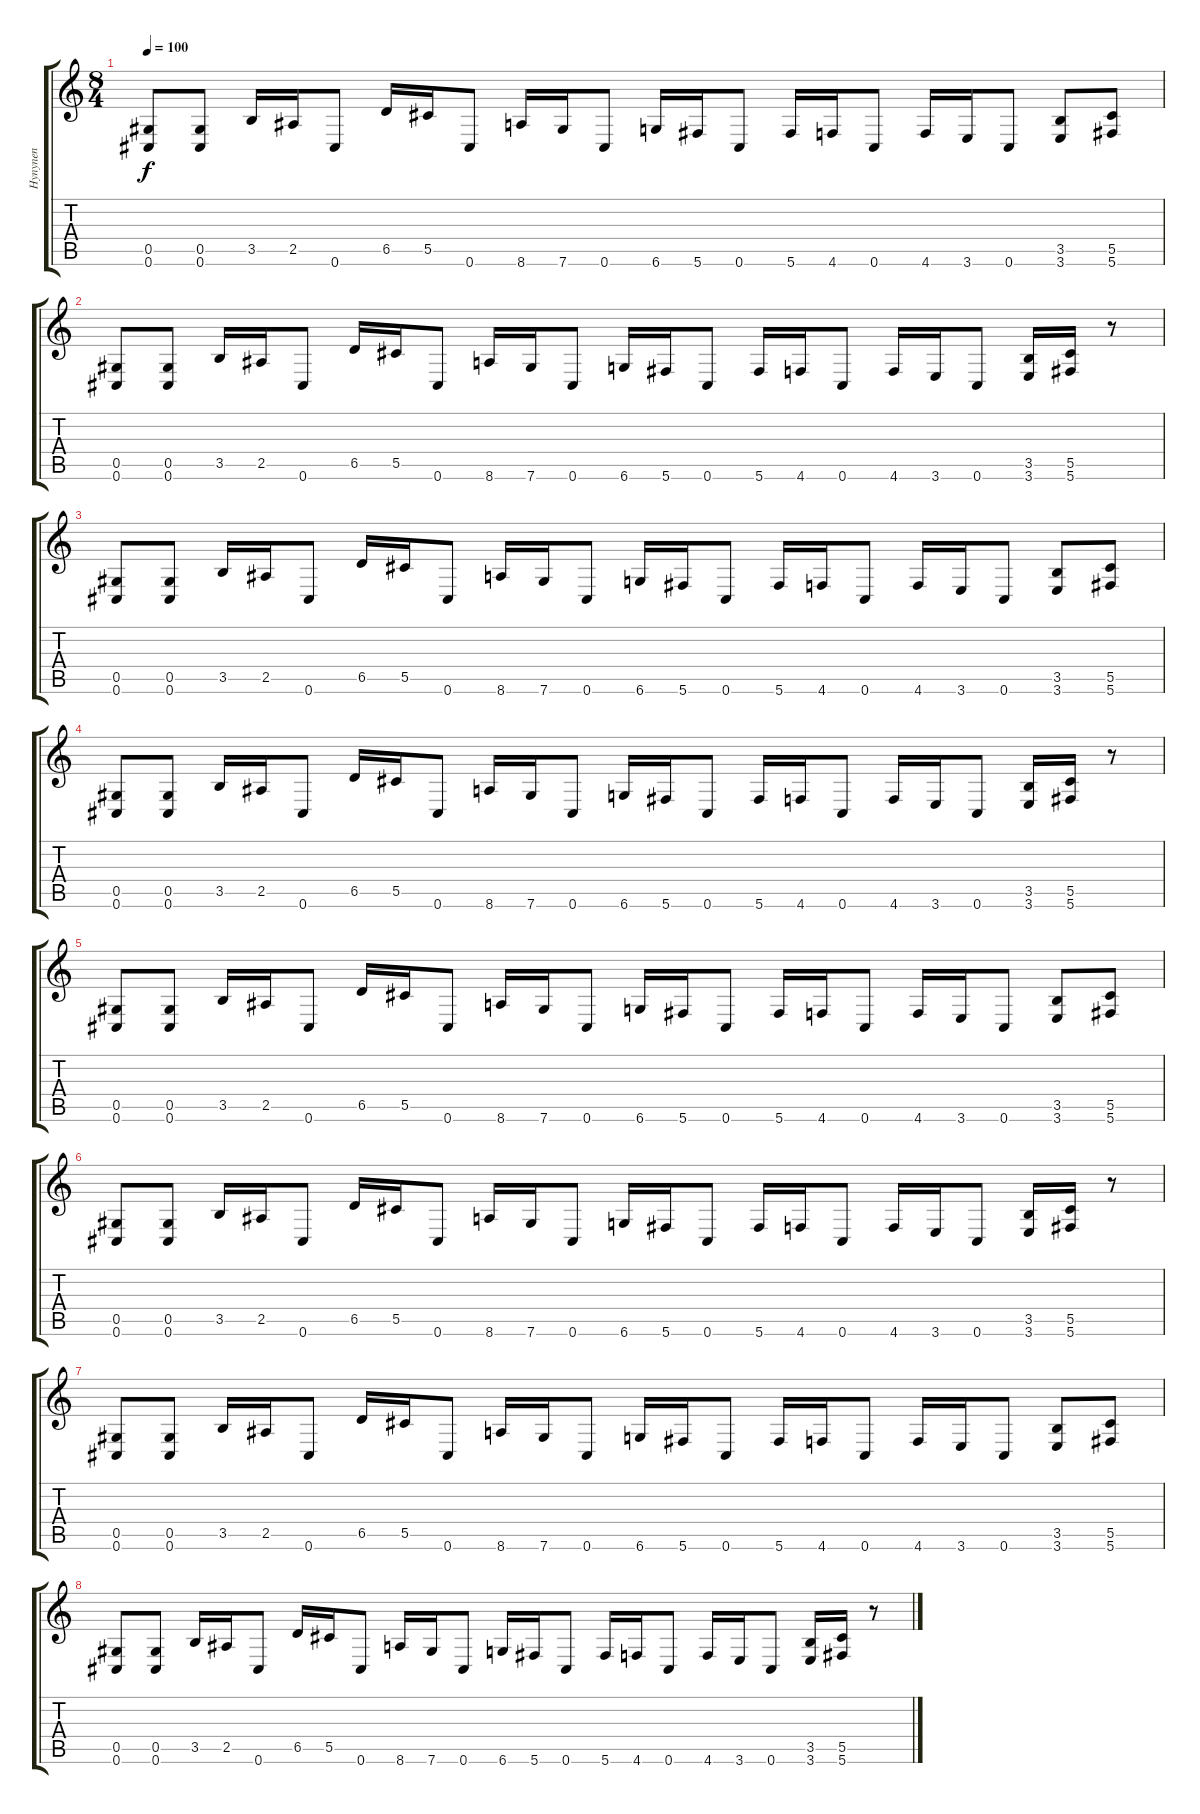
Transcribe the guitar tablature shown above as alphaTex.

\track ("Hynynen" "Hynynen") {instrument distortionguitar}
\staff {score tabs}
\tuning (Eb4 Bb3 Gb3 Db3 Ab2 Db2) {hide}
\ts (8 4)
\tempo 100
\clef g2
\ks c
(0.5 0.6).8{dy f instrument distortionguitar} (0.5 0.6).8 3.5.16 2.5.16 0.6.8 6.5.16 5.5.16 0.6.8 8.6.16 7.6.16 0.6.8 6.6.16 5.6.16 0.6.8 5.6.16 4.6.16 0.6.8 4.6.16 3.6.16 0.6.8 (3.5 3.6).8 (5.5 5.6).8 |
(0.5 0.6).8 (0.5 0.6).8 3.5.16 2.5.16 0.6.8 6.5.16 5.5.16 0.6.8 8.6.16 7.6.16 0.6.8 6.6.16 5.6.16 0.6.8 5.6.16 4.6.16 0.6.8 4.6.16 3.6.16 0.6.8 (3.5 3.6).16 (5.5 5.6).16 r.8 |
(0.5 0.6).8 (0.5 0.6).8 3.5.16 2.5.16 0.6.8 6.5.16 5.5.16 0.6.8 8.6.16 7.6.16 0.6.8 6.6.16 5.6.16 0.6.8 5.6.16 4.6.16 0.6.8 4.6.16 3.6.16 0.6.8 (3.5 3.6).8 (5.5 5.6).8 |
(0.5 0.6).8 (0.5 0.6).8 3.5.16 2.5.16 0.6.8 6.5.16 5.5.16 0.6.8 8.6.16 7.6.16 0.6.8 6.6.16 5.6.16 0.6.8 5.6.16 4.6.16 0.6.8 4.6.16 3.6.16 0.6.8 (3.5 3.6).16 (5.5 5.6).16 r.8 |
(0.5 0.6).8 (0.5 0.6).8 3.5.16 2.5.16 0.6.8 6.5.16 5.5.16 0.6.8 8.6.16 7.6.16 0.6.8 6.6.16 5.6.16 0.6.8 5.6.16 4.6.16 0.6.8 4.6.16 3.6.16 0.6.8 (3.5 3.6).8 (5.5 5.6).8 |
(0.5 0.6).8 (0.5 0.6).8 3.5.16 2.5.16 0.6.8 6.5.16 5.5.16 0.6.8 8.6.16 7.6.16 0.6.8 6.6.16 5.6.16 0.6.8 5.6.16 4.6.16 0.6.8 4.6.16 3.6.16 0.6.8 (3.5 3.6).16 (5.5 5.6).16 r.8 |
(0.5 0.6).8 (0.5 0.6).8 3.5.16 2.5.16 0.6.8 6.5.16 5.5.16 0.6.8 8.6.16 7.6.16 0.6.8 6.6.16 5.6.16 0.6.8 5.6.16 4.6.16 0.6.8 4.6.16 3.6.16 0.6.8 (3.5 3.6).8 (5.5 5.6).8 |
(0.5 0.6).8 (0.5 0.6).8 3.5.16 2.5.16 0.6.8 6.5.16 5.5.16 0.6.8 8.6.16 7.6.16 0.6.8 6.6.16 5.6.16 0.6.8 5.6.16 4.6.16 0.6.8 4.6.16 3.6.16 0.6.8 (3.5 3.6).16 (5.5 5.6).16 r.8
